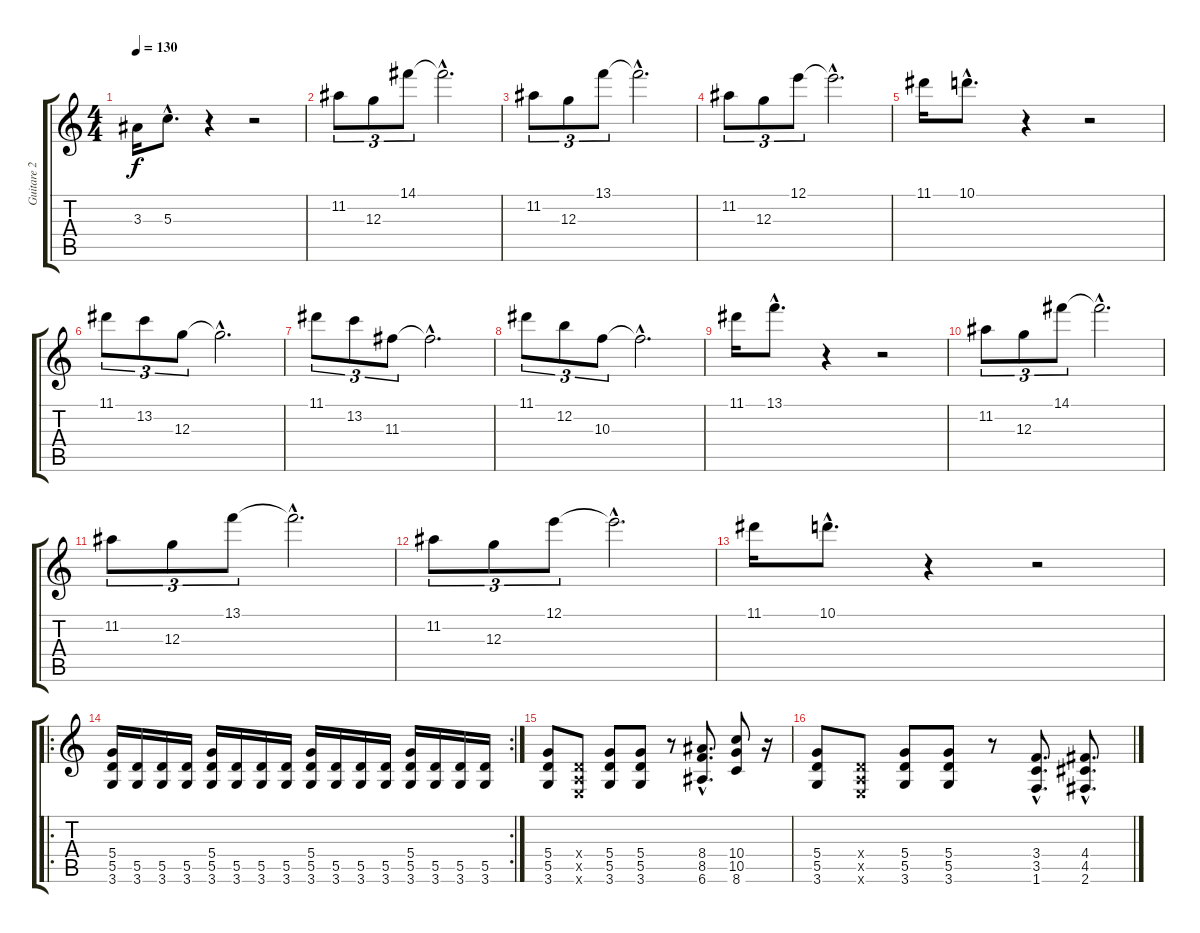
\track ("Guitare 2" "Guitare 2") {instrument overdrivenguitar}
\staff {score tabs}
\tuning (E4 B3 G3 D3 A2 E2) {hide}
\ts (4 4)
\tempo 130
\clef g2
\ks c
3.3.16{dy f} 5.3{hac}.8{d} r.4 r.2 |
11.2.8{tu (3 2)} 12.3.8{tu (3 2)} 14.1.8{tu (3 2)} 14.1{hac t}.2{d} |
11.2.8{tu (3 2)} 12.3.8{tu (3 2)} 13.1.8{tu (3 2)} 13.1{hac t}.2{d} |
11.2.8{tu (3 2)} 12.3.8{tu (3 2)} 12.1.8{tu (3 2)} 12.1{hac t}.2{d} |
11.1.16 10.1{hac}.8{d} r.4 r.2 |
11.1.8{tu (3 2)} 13.2.8{tu (3 2)} 12.3.8{tu (3 2)} 12.3{hac t}.2{d} |
11.1.8{tu (3 2)} 13.2.8{tu (3 2)} 11.3.8{tu (3 2)} 11.3{hac t}.2{d} |
11.1.8{tu (3 2)} 12.2.8{tu (3 2)} 10.3.8{tu (3 2)} 10.3{hac t}.2{d} |
11.1.16 13.1{hac}.8{d} r.4 r.2 |
11.2.8{tu (3 2)} 12.3.8{tu (3 2)} 14.1.8{tu (3 2)} 14.1{hac t}.2{d} |
11.2.8{tu (3 2)} 12.3.8{tu (3 2)} 13.1.8{tu (3 2)} 13.1{hac t}.2{d} |
11.2.8{tu (3 2)} 12.3.8{tu (3 2)} 12.1.8{tu (3 2)} 12.1{hac t}.2{d} |
11.1.16 10.1{hac}.8{d} r.4 r.2 |
\ro
\rc 2
(5.4 5.5 3.6).16 (5.5 3.6).16 (5.5 3.6).16 (5.5 3.6).16 (5.4 5.5 3.6).16 (5.5 3.6).16 (5.5 3.6).16 (5.5 3.6).16 (5.4 5.5 3.6).16 (5.5 3.6).16 (5.5 3.6).16 (5.5 3.6).16 (5.4 5.5 3.6).16 (5.5 3.6).16 (5.5 3.6).16 (5.5 3.6).16 |
(5.4 5.5 3.6).8 (0.4{x} 0.5{x} 0.6{x}).8 (5.4 5.5 3.6).8 (5.4 5.5 3.6).8 r.8 (8.4{hac} 8.5{hac} 6.6{hac}).8{d} (10.4 10.5 8.6).8 r.16 |
(5.4 5.5 3.6).8 (0.4{x} 0.5{x} 0.6{x}).8 (5.4 5.5 3.6).8 (5.4 5.5 3.6).8 r.8 (3.4{hac} 3.5{hac} 1.6{hac}).8{d} (4.4{hac} 4.5{hac} 2.6{hac}).8{d}
